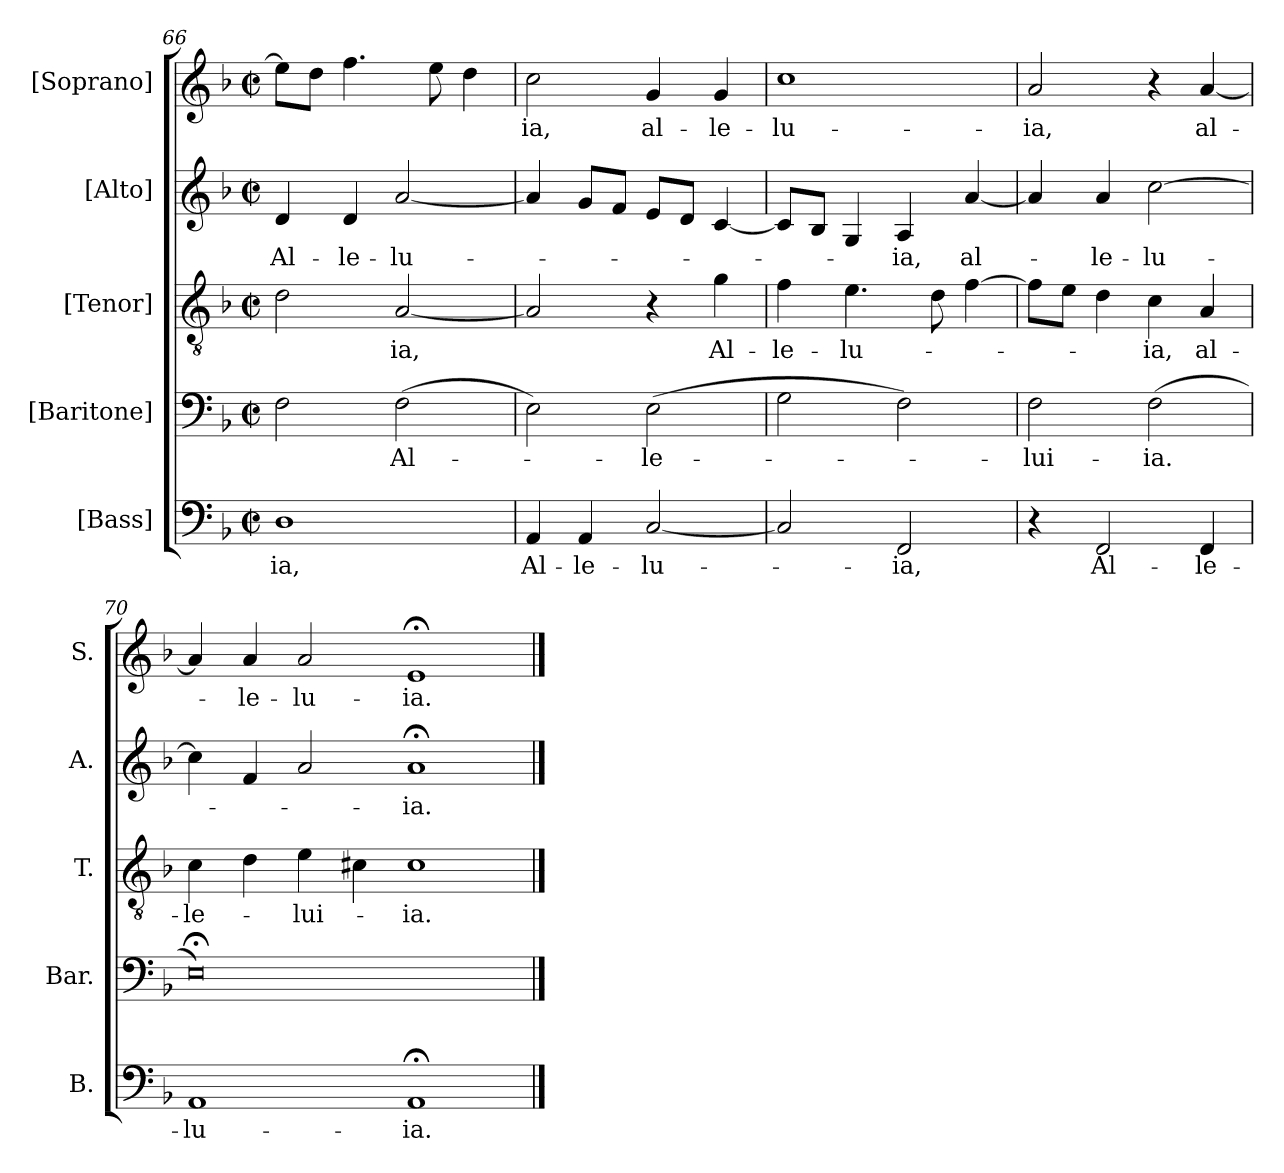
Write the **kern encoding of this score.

**kern	**text	**kern	**text	**kern	**text	**kern	**text	**kern	**text
*part5	*part5	*part4	*part4	*part3	*part3	*part2	*part2	*part1	*part1
*staff5	*staff5	*staff4	*staff4	*staff3	*staff3	*staff2	*staff2	*staff1	*staff1
*I"[Bass]	*	*I"[Baritone]	*	*I"[Tenor]	*	*I"[Alto]	*	*I"[Soprano]	*
*I'B.	*	*I'Bar.	*	*I'T.	*	*I'A.	*	*I'S.	*
*clefF4	*	*clefF4	*	*clefGv2	*	*clefG2	*	*clefG2	*
*	*	*	*	*ITrd7c12	*	*	*	*	*
*k[b-]	*	*k[b-]	*	*k[b-]	*	*k[b-]	*	*k[b-]	*
*F:	*	*F:	*	*F:	*	*F:	*	*F:	*
*M2/2	*	*M2/2	*	*M2/2	*	*M2/2	*	*M2/2	*
*met(c|)	*	*met(c|)	*	*met(c|)	*	*met(c|)	*	*met(c|)	*
=66	=66	=66	=66	=66	=66	=66	=66	=66	=66
!	!LO:LY:b:color=#000000	!	!	!	!	!	!	!	!
!	!	!	!	!	!	!	!LO:LY:b:color=#000000	!	!
1Di	-ia,	2Fi\	.	2Di\	.	4di/	Al-	8eei\L]	.
.	.	.	.	.	.	.	.	8ddi\J	.
!	!	!	!	!	!	!	!LO:LY:b:color=#000000	!	!
.	.	.	.	.	.	4di/	-le-	4.ffi\	.
!	!	!	!LO:LY:b:color=#000000	!	!	!	!	!	!
!	!	!	!	!	!LO:LY:b:color=#000000	!	!	!	!
!	!	!	!	!	!	!	!LO:LY:b:color=#000000	!	!
.	.	(2Fi\	Al-	[2AAi/	-ia,	[2ai/	-lu-	.	.
.	.	.	.	.	.	.	.	8eei\	.
.	.	.	.	.	.	.	.	4ddi\	.
!!LO:LB:g=z
=67	=67	=67	=67	=67	=67	=67	=67	=67	=67
!	!LO:LY:b:color=#000000	!	!	!	!	!	!	!	!
!	!	!	!	!	!	!	!	!	!LO:LY:b:color=#000000
4AAi/	Al-	2Ei\)	.	2AAi/]	.	4ai/]	.	2cci\	-ia,
!	!LO:LY:b:color=#000000	!	!	!	!	!	!	!	!
4AAi/	-le-	.	.	.	.	8gi/L	.	.	.
.	.	.	.	.	.	8fi/J	.	.	.
!	!LO:LY:b:color=#000000	!	!	!	!	!	!	!	!
!	!	!	!LO:LY:b:color=#000000	!	!	!	!	!	!
!	!	!	!	!	!	!	!	!	!LO:LY:b:color=#000000
[2Ci/	-lu-	(2Ei\	-le-	4r	.	8ei/L	.	4gi/	al-
.	.	.	.	.	.	8di/J	.	.	.
!	!	!	!	!	!LO:LY:b:color=#000000	!	!	!	!
!	!	!	!	!	!	!	!	!	!LO:LY:b:color=#000000
.	.	.	.	4Gi\	Al-	[4ci/	.	4gi/	-le-
=68	=68	=68	=68	=68	=68	=68	=68	=68	=68
!	!	!	!	!	!LO:LY:b:color=#000000	!	!	!	!
!	!	!	!	!	!	!	!	!	!LO:LY:b:color=#000000
2Ci/]	.	2Gi\	.	4Fi\	-le-	8ci/L]	.	1cci	-lu-
.	.	.	.	.	.	8B-i/J	.	.	.
!	!	!	!	!	!LO:LY:b:color=#000000	!	!	!	!
.	.	.	.	4.Ei\	-lu-	4Gi/	.	.	.
!	!LO:LY:b:color=#000000	!	!	!	!	!	!	!	!
!	!	!	!	!	!	!	!LO:LY:b:color=#000000	!	!
2FFi/	-ia,	2Fi\)	.	.	.	4Ai/	-ia,	.	.
.	.	.	.	8Di\	.	.	.	.	.
!	!	!	!	!	!	!	!LO:LY:b:color=#000000	!	!
.	.	.	.	[4Fi\	.	[4ai/	al-	.	.
=69	=69	=69	=69	=69	=69	=69	=69	=69	=69
!	!	!	!LO:LY:b:color=#000000	!	!	!	!	!	!
!	!	!	!	!	!	!	!	!	!LO:LY:b:color=#000000
4r	.	2Fi\	-lui-	8Fi\L]	.	4ai/]	.	2ai/	-ia,
.	.	.	.	8Ei\J	.	.	.	.	.
!	!LO:LY:b:color=#000000	!	!	!	!	!	!	!	!
!	!	!	!	!	!	!	!LO:LY:b:color=#000000	!	!
2FFi/	Al-	.	.	4Di\	.	4ai/	-le-	.	.
!	!	!	!LO:LY:b:color=#000000	!	!	!	!	!	!
!	!	!	!	!	!LO:LY:b:color=#000000	!	!	!	!
!	!	!	!	!	!	!	!LO:LY:b:color=#000000	!	!
.	.	(2Fi\	-ia.	4Ci\	-ia,	[2cci\	-lu-	4r	.
!	!LO:LY:b:color=#000000	!	!	!	!	!	!	!	!
!	!	!	!	!	!LO:LY:b:color=#000000	!	!	!	!
!	!	!	!	!	!	!	!	!	!LO:LY:b:color=#000000
4FFi/	-le-	.	.	4AAi/	al-	.	.	[4ai/	al-
=70	=70	=70	=70	=70	=70	=70	=70	=70	=70
!	!LO:LY:b:color=#000000	!	!	!	!	!	!	!	!
!	!	!	!	!	!LO:LY:b:color=#000000	!	!	!	!
1AAi	-lu-	0E;i)	.	4Ci\	-le-	4cci\]	.	4ai/]	.
!	!	!	!	!	!	!	!	!	!LO:LY:b:color=#000000
.	.	.	.	4Di\	.	4fi/	.	4ai/	-le-
!	!	!	!	!	!LO:LY:b:color=#000000	!	!	!	!
!	!	!	!	!	!	!	!	!	!LO:LY:b:color=#000000
.	.	.	.	4Ei\	-lui-	2ai/	.	2ai/	-lu-
.	.	.	.	4C#Xi\	.	.	.	.	.
!	!LO:LY:b:color=#000000	!	!	!	!	!	!	!	!
!	!	!	!	!	!LO:LY:b:color=#000000	!	!	!	!
!	!	!	!	!	!	!	!LO:LY:b:color=#000000	!	!
!	!	!	!	!	!	!	!	!	!LO:LY:b:color=#000000
1AA;i	-ia.	.	.	1C#i	-ia.	1a;i	-ia.	1e;i	-ia.
==	==	==	==	==	==	==	==	==	==
*-	*-	*-	*-	*-	*-	*-	*-	*-	*-
